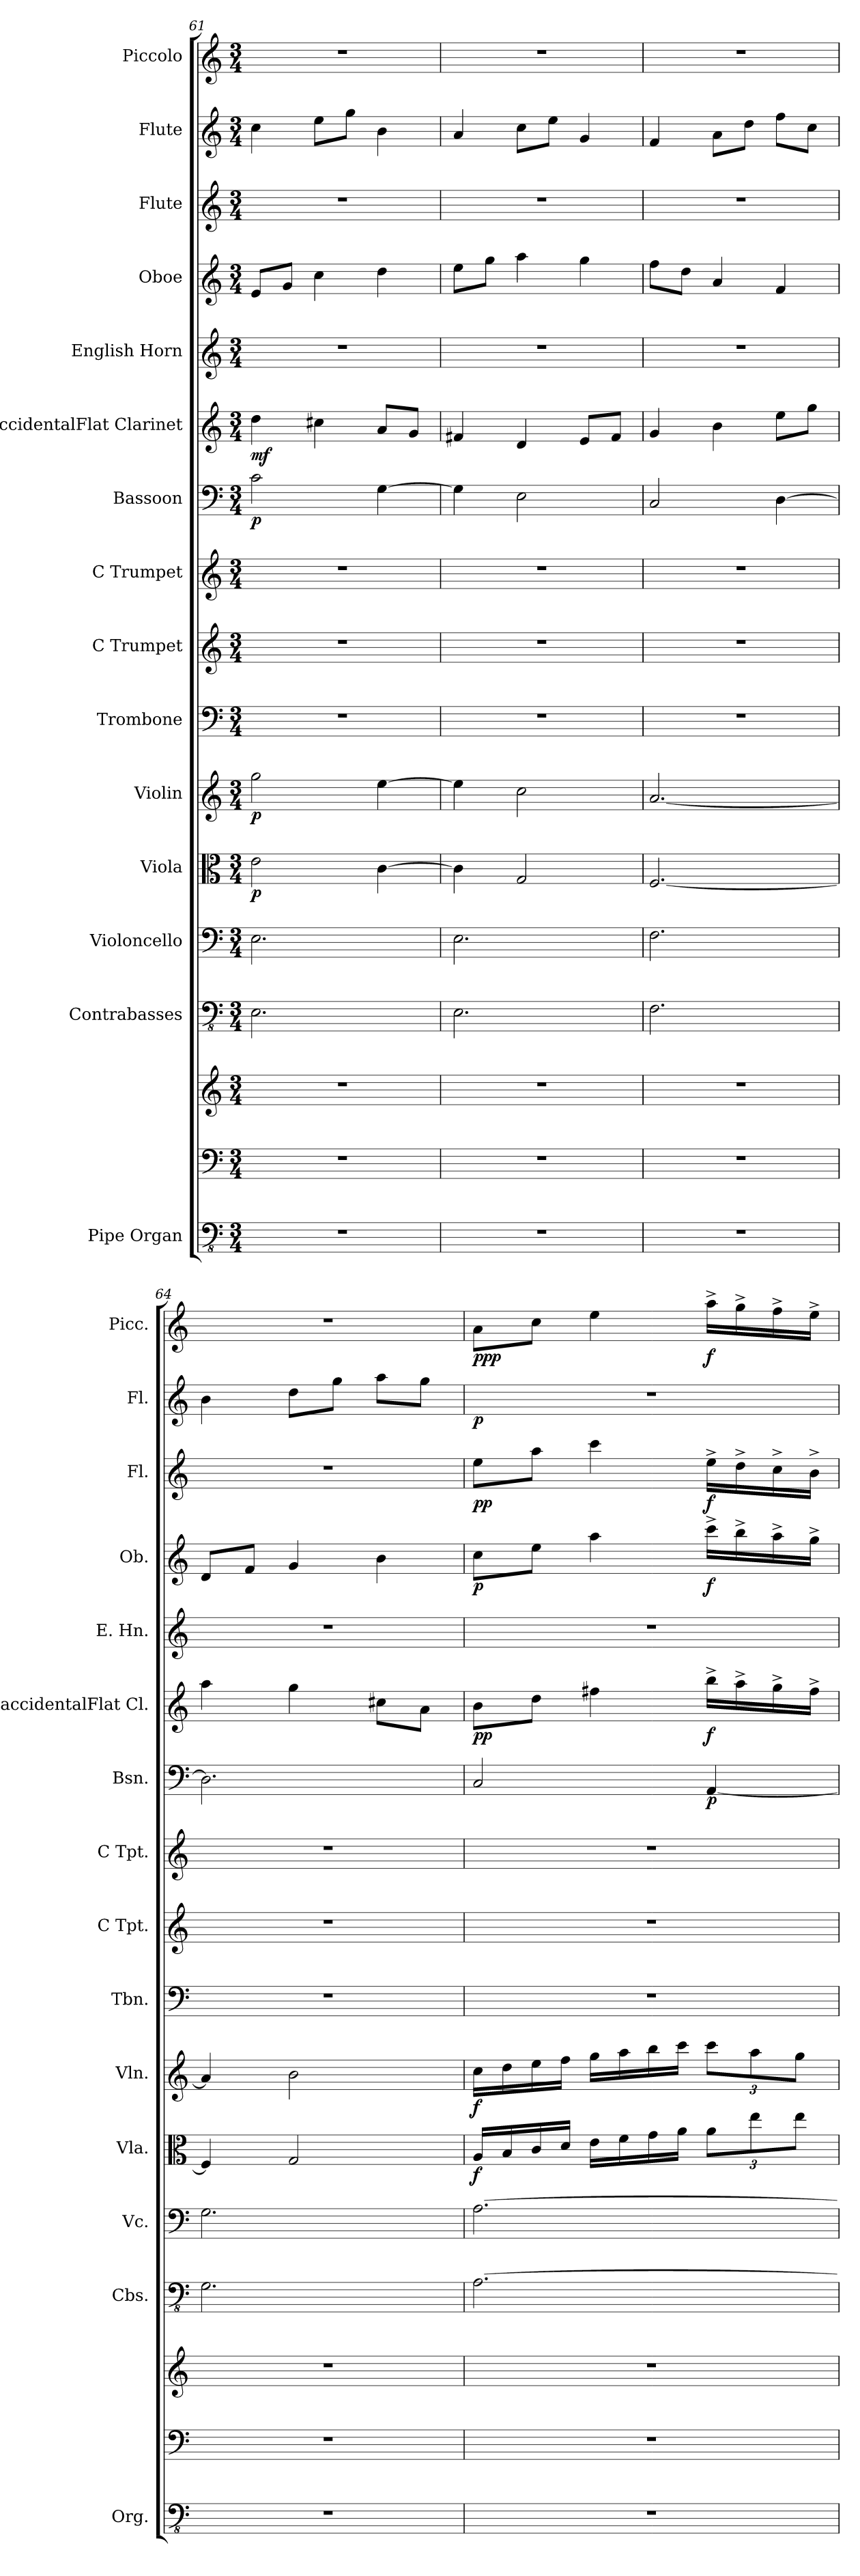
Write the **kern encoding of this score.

**kern	**kern	**kern	**kern	**kern	**kern	**dynam	**kern	**dynam	**kern	**kern	**kern	**kern	**dynam	**kern	**dynam	**kern	**kern	**dynam	**kern	**dynam	**kern	**dynam	**kern	**dynam
*part15	*part15	*part15	*part14	*part13	*part12	*part12	*part11	*part11	*part10	*part9	*part8	*part7	*part7	*part6	*part6	*part5	*part4	*part4	*part3	*part3	*part2	*part2	*part1	*part1
*staff17	*staff16	*staff15	*staff14	*staff13	*staff12	*staff12	*staff11	*staff11	*staff10	*staff9	*staff8	*staff7	*staff7	*staff6	*staff6	*staff5	*staff4	*staff4	*staff3	*staff3	*staff2	*staff2	*staff1	*staff1
*I"Pipe Organ	*	*	*I"Contrabasses	*I"Violoncello	*I"Viola	*	*I"Violin	*	*I"Trombone	*I"C Trumpet	*I"C Trumpet	*I"Bassoon	*	*I"BaccidentalFlat Clarinet	*	*I"English Horn	*I"Oboe	*	*I"Flute	*	*I"Flute	*	*I"Piccolo	*
*I'Org.	*	*	*I'Cbs.	*I'Vc.	*I'Vla.	*	*I'Vln.	*	*I'Tbn.	*I'C Tpt.	*I'C Tpt.	*I'Bsn.	*	*I'BaccidentalFlat Cl.	*	*I'E. Hn.	*I'Ob.	*	*I'Fl.	*	*I'Fl.	*	*I'Picc.	*
*clefFv4	*clefF4	*clefG2	*clefFv4	*clefF4	*clefC3	*	*clefG2	*	*clefF4	*clefG2	*clefG2	*clefF4	*	*clefG2	*	*clefG2	*clefG2	*	*clefG2	*	*clefG2	*	*clefG2	*
*	*	*	*	*	*	*	*	*	*	*	*	*	*	*ITrd1c2	*	*ITrd4c7	*	*	*	*	*	*	*ITrd-7c-12	*
*k[]	*k[]	*k[]	*k[]	*k[]	*k[]	*	*k[]	*	*k[]	*k[]	*k[]	*k[]	*	*k[b-e-]	*	*k[b-]	*k[]	*	*k[]	*	*k[]	*	*k[]	*
*M3/4	*M3/4	*M3/4	*M3/4	*M3/4	*M3/4	*	*M3/4	*	*M3/4	*M3/4	*M3/4	*M3/4	*	*M3/4	*	*M3/4	*M3/4	*	*M3/4	*	*M3/4	*	*M3/4	*
=61	=61	=61	=61	=61	=61	=61	=61	=61	=61	=61	=61	=61	=61	=61	=61	=61	=61	=61	=61	=61	=61	=61	=61	=61
!	!	!	!	!	!	!LO:DY:b	!	!LO:DY:b	!	!	!	!	!LO:DY:b	!	!LO:DY:b	!	!	!	!	!	!	!	!	!
2.r	2.r	2.r	2.EE\	2.E\	2e\	p	2gg\	p	2.r	2.r	2.r	2c\	p	4cc\	mf	2.r	8e/L	.	2.r	.	4cc\	.	2.r	.
.	.	.	.	.	.	.	.	.	.	.	.	.	.	.	.	.	8g/J	.	.	.	.	.	.	.
.	.	.	.	.	.	.	.	.	.	.	.	.	.	4bn\	.	.	4cc\	.	.	.	8ee\L	.	.	.
.	.	.	.	.	.	.	.	.	.	.	.	.	.	.	.	.	.	.	.	.	8gg\J	.	.	.
.	.	.	.	.	[4c\	.	[4ee\	.	.	.	.	[4G\	.	8g/L	.	.	4dd\	.	.	.	4b\	.	.	.
.	.	.	.	.	.	.	.	.	.	.	.	.	.	8f/J	.	.	.	.	.	.	.	.	.	.
=62	=62	=62	=62	=62	=62	=62	=62	=62	=62	=62	=62	=62	=62	=62	=62	=62	=62	=62	=62	=62	=62	=62	=62	=62
2.r	2.r	2.r	2.EE\	2.E\	4c\]	.	4ee\]	.	2.r	2.r	2.r	4G\]	.	4en/	.	2.r	8ee\L	.	2.r	.	4a/	.	2.r	.
.	.	.	.	.	.	.	.	.	.	.	.	.	.	.	.	.	8gg\J	.	.	.	.	.	.	.
.	.	.	.	.	2G/	.	2cc\	.	.	.	.	2E\	.	4c/	.	.	4aa\	.	.	.	8cc\L	.	.	.
.	.	.	.	.	.	.	.	.	.	.	.	.	.	.	.	.	.	.	.	.	8ee\J	.	.	.
.	.	.	.	.	.	.	.	.	.	.	.	.	.	8d/L	.	.	4gg\	.	.	.	4g/	.	.	.
.	.	.	.	.	.	.	.	.	.	.	.	.	.	8e/J	.	.	.	.	.	.	.	.	.	.
=63	=63	=63	=63	=63	=63	=63	=63	=63	=63	=63	=63	=63	=63	=63	=63	=63	=63	=63	=63	=63	=63	=63	=63	=63
2.r	2.r	2.r	2.FF\	2.F\	[2.F/	.	[2.a/	.	2.r	2.r	2.r	2C/	.	4f/	.	2.r	8ff\L	.	2.r	.	4f/	.	2.r	.
.	.	.	.	.	.	.	.	.	.	.	.	.	.	.	.	.	8dd\J	.	.	.	.	.	.	.
.	.	.	.	.	.	.	.	.	.	.	.	.	.	4a\	.	.	4a/	.	.	.	8a\L	.	.	.
.	.	.	.	.	.	.	.	.	.	.	.	.	.	.	.	.	.	.	.	.	8dd\J	.	.	.
.	.	.	.	.	.	.	.	.	.	.	.	[4D\	.	8dd\L	.	.	4f/	.	.	.	8ff\L	.	.	.
.	.	.	.	.	.	.	.	.	.	.	.	.	.	8ff\J	.	.	.	.	.	.	8cc\J	.	.	.
=64	=64	=64	=64	=64	=64	=64	=64	=64	=64	=64	=64	=64	=64	=64	=64	=64	=64	=64	=64	=64	=64	=64	=64	=64
2.r	2.r	2.r	2.GG\	2.G\	4F/]	.	4a/]	.	2.r	2.r	2.r	2.D\]	.	4gg\	.	2.r	8d/L	.	2.r	.	4b\	.	2.r	.
.	.	.	.	.	.	.	.	.	.	.	.	.	.	.	.	.	8f/J	.	.	.	.	.	.	.
.	.	.	.	.	2G/	.	2b\	.	.	.	.	.	.	4ff\	.	.	4g/	.	.	.	8dd\L	.	.	.
.	.	.	.	.	.	.	.	.	.	.	.	.	.	.	.	.	.	.	.	.	8gg\J	.	.	.
.	.	.	.	.	.	.	.	.	.	.	.	.	.	8bn\L	.	.	4b\	.	.	.	8aa\L	.	.	.
.	.	.	.	.	.	.	.	.	.	.	.	.	.	8g\J	.	.	.	.	.	.	8gg\J	.	.	.
=65	=65	=65	=65	=65	=65	=65	=65	=65	=65	=65	=65	=65	=65	=65	=65	=65	=65	=65	=65	=65	=65	=65	=65	=65
!	!	!	!	!	!	!LO:DY:b	!	!LO:DY:b	!	!	!	!	!	!	!LO:DY:b	!	!	!	!	!	!	!	!	!
!	!	!	!	!	!	!	!	!	!	!	!	!	!	!	!LO:DY:n=1:b	!	!	!LO:DY:b	!	!LO:DY:b	!	!	!	!
!	!	!	!	!	!	!	!	!	!	!	!	!	!	!	!	!	!	!	!	!LO:DY:n=1:b	!	!LO:DY:b	!	!LO:DY:b
!	!	!	!	!	!	!	!	!	!	!	!	!	!	!	!	!	!	!	!	!	!	!	!	!LO:DY:n=1:b
!	!	!	!	!	!	!	!	!	!	!	!	!	!	!	!	!	!	!	!	!	!	!	!	!LO:DY:n=2:b
2.r	2.r	2.r	[2.AA\	[2.A\	16A/LL	f	16cc\LL	f	2.r	2.r	2.r	2C/	.	8a\L	p p	2.r	8cc\L	p	8ee\L	p p	2.r	p	8aa\L	p p p
.	.	.	.	.	16B/	.	16dd\	.	.	.	.	.	.	.	.	.	.	.	.	.	.	.	.	.
.	.	.	.	.	16c/	.	16ee\	.	.	.	.	.	.	8cc\J	.	.	8ee\J	.	8aa\J	.	.	.	8ccc\J	.
.	.	.	.	.	16d/JJ	.	16ff\JJ	.	.	.	.	.	.	.	.	.	.	.	.	.	.	.	.	.
.	.	.	.	.	16e\LL	.	16gg\LL	.	.	.	.	.	.	4een\	.	.	4aa\	.	4ccc\	.	.	.	4eee\	.
.	.	.	.	.	16f\	.	16aa\	.	.	.	.	.	.	.	.	.	.	.	.	.	.	.	.	.
.	.	.	.	.	16g\	.	16bb\	.	.	.	.	.	.	.	.	.	.	.	.	.	.	.	.	.
.	.	.	.	.	16a\JJ	.	16ccc\JJ	.	.	.	.	.	.	.	.	.	.	.	.	.	.	.	.	.
*	*	*	*	*	*Xbrackettup	*	*Xbrackettup	*	*	*	*	*	*	*	*	*	*	*	*	*	*	*	*	*
!	!	!	!	!	!	!	!	!	!	!	!	!	!LO:DY:b	!	!LO:DY:n=2:b	!	!	!LO:DY:b	!	!LO:DY:n=2:b	!	!	!	!LO:DY:n=3:b
.	.	.	.	.	12a\L	.	12ccc\L	.	.	.	.	[4AA/	p	16aa^\LL	f	.	16ccc^\LL	f	16ee^\LL	f	.	.	16aaa^\LL	f
.	.	.	.	.	.	.	.	.	.	.	.	.	.	16gg^\	.	.	16bb^\	.	16dd^\	.	.	.	16ggg^\	.
.	.	.	.	.	12ee\	.	12aa\	.	.	.	.	.	.	.	.	.	.	.	.	.	.	.	.	.
.	.	.	.	.	.	.	.	.	.	.	.	.	.	16ff^\	.	.	16aa^\	.	16cc^\	.	.	.	16fff^\	.
.	.	.	.	.	12ee\J	.	12gg\J	.	.	.	.	.	.	.	.	.	.	.	.	.	.	.	.	.
.	.	.	.	.	.	.	.	.	.	.	.	.	.	16ee^\JJ	.	.	16gg^\JJ	.	16b^\JJ	.	.	.	16eee^\JJ	.
=	=	=	=	=	=	=	=	=	=	=	=	=	=	=	=	=	=	=	=	=	=	=	=	=
*-	*-	*-	*-	*-	*-	*-	*-	*-	*-	*-	*-	*-	*-	*-	*-	*-	*-	*-	*-	*-	*-	*-	*-	*-
